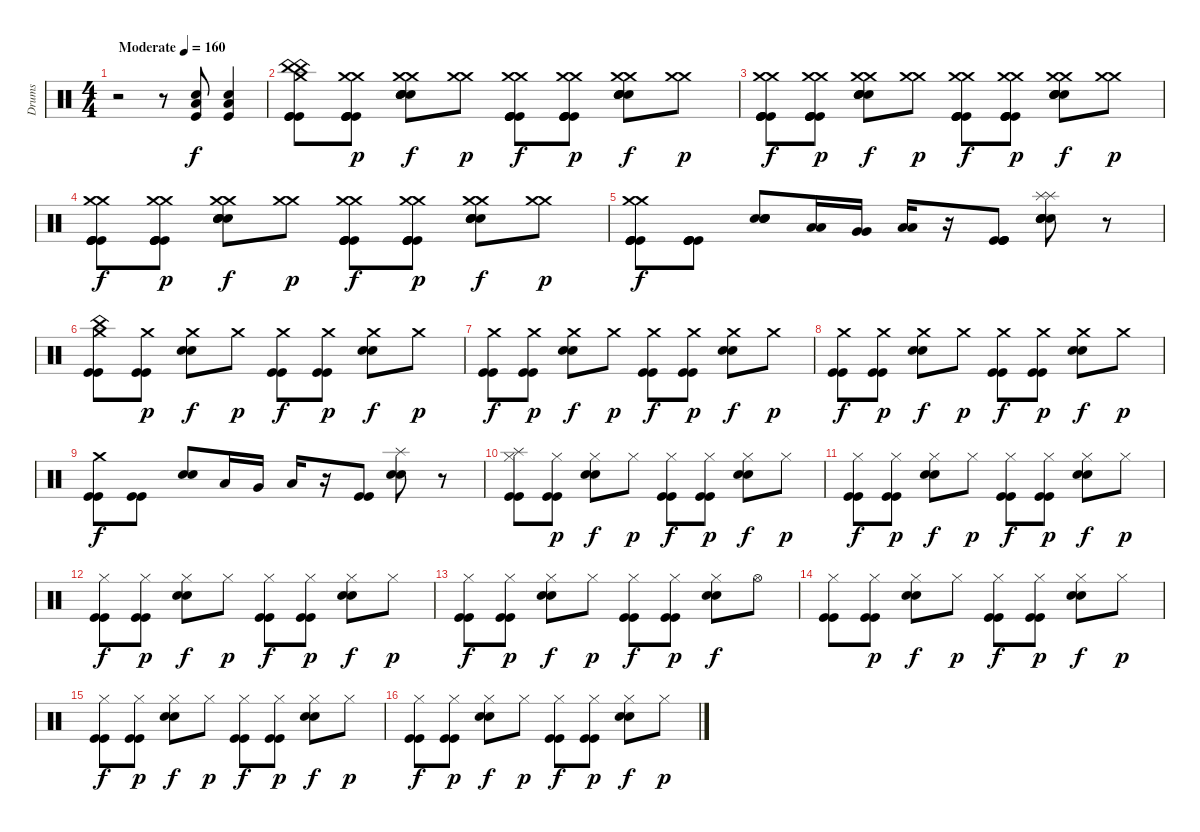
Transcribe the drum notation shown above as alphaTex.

\track ("Drums" "Drums") {instrument percussion}
\staff {score}
\articulation defaults
\ts (4 4)
\tempo (160 "Moderate")
\clef neutral
\ks c
r.2{dy f} r.8 ("Kick (hit)" "Electric Snare (hit)" "Low Floor Tom (hit)").8 ("Low Floor Tom (hit)" "Electric Snare (hit)" "Kick (hit)").4 |
("Kick (hit)" "Kick (hit)" "China (hit)" "Kick (hit)" "Crash medium (hit)" "China (hit)").8 ("Kick (hit)" "Crash medium (hit)" "Crash medium (hit)" "Kick (hit)" "Kick (hit)" "Kick (hit)").8{dy p} ("Electric Snare (hit)" "Electric Snare (hit)" "Crash medium (hit)" "Crash medium (hit)" "Electric Snare (hit)" "Electric Snare (hit)").8{dy f} ("Crash medium (hit)" "Crash medium (hit)").8{dy p} ("Kick (hit)" "Kick (hit)" "Kick (hit)" "Crash medium (hit)" "Kick (hit)" "Crash medium (hit)").8{dy f} ("Kick (hit)" "Crash medium (hit)" "Crash medium (hit)" "Kick (hit)" "Kick (hit)" "Kick (hit)").8{dy p} ("Electric Snare (hit)" "Electric Snare (hit)" "Crash medium (hit)" "Crash medium (hit)" "Electric Snare (hit)" "Electric Snare (hit)").8{dy f} ("Crash medium (hit)" "Crash medium (hit)").8{dy p} |
("Kick (hit)" "Kick (hit)" "Kick (hit)" "Crash medium (hit)" "Crash medium (hit)" "Kick (hit)").8{dy f} ("Crash medium (hit)" "Kick (hit)" "Kick (hit)" "Crash medium (hit)" "Kick (hit)" "Kick (hit)").8{dy p} ("Electric Snare (hit)" "Electric Snare (hit)" "Crash medium (hit)" "Crash medium (hit)" "Electric Snare (hit)" "Electric Snare (hit)").8{dy f} ("Crash medium (hit)" "Crash medium (hit)").8{dy p} ("Kick (hit)" "Kick (hit)" "Crash medium (hit)" "Kick (hit)" "Kick (hit)" "Crash medium (hit)").8{dy f} ("Crash medium (hit)" "Kick (hit)" "Kick (hit)" "Crash medium (hit)" "Kick (hit)" "Kick (hit)").8{dy p} ("Electric Snare (hit)" "Electric Snare (hit)" "Crash medium (hit)" "Crash medium (hit)" "Electric Snare (hit)" "Electric Snare (hit)").8{dy f} ("Crash medium (hit)" "Crash medium (hit)").8{dy p} |
("Kick (hit)" "Kick (hit)" "Crash medium (hit)" "Kick (hit)" "Kick (hit)" "Crash medium (hit)").8{dy f} ("Kick (hit)" "Crash medium (hit)" "Crash medium (hit)" "Kick (hit)" "Kick (hit)" "Kick (hit)").8{dy p} ("Electric Snare (hit)" "Electric Snare (hit)" "Crash medium (hit)" "Crash medium (hit)" "Electric Snare (hit)" "Electric Snare (hit)").8{dy f} ("Crash medium (hit)" "Crash medium (hit)").8{dy p} ("Kick (hit)" "Kick (hit)" "Kick (hit)" "Crash medium (hit)" "Crash medium (hit)" "Kick (hit)").8{dy f} ("Kick (hit)" "Crash medium (hit)" "Crash medium (hit)" "Kick (hit)" "Kick (hit)" "Kick (hit)").8{dy p} ("Electric Snare (hit)" "Electric Snare (hit)" "Crash medium (hit)" "Crash medium (hit)" "Electric Snare (hit)" "Electric Snare (hit)").8{dy f} ("Crash medium (hit)" "Crash medium (hit)").8{dy p} |
("Kick (hit)" "Kick (hit)" "Kick (hit)" "Crash medium (hit)" "Kick (hit)" "Crash medium (hit)").8{dy f} ("Kick (hit)" "Kick (hit)" "Kick (hit)" "Kick (hit)").8 ("Electric Snare (hit)" "Electric Snare (hit)" "Electric Snare (hit)" "Electric Snare (hit)").8 ("Low Tom (hit)" "Low Tom (hit)").16 ("Very Low Tom (hit)" "Very Low Tom (hit)").16 ("Low Floor Tom (hit)" "Low Floor Tom (hit)").16 r.16 ("Kick (hit)" "Kick (hit)" "Kick (hit)" "Kick (hit)").8 ("Electric Snare (hit)" "Electric Snare (hit)" "Splash (hit)" "Splash (hit)" "Electric Snare (hit)" "Electric Snare (hit)").8 r.8 |
("Kick (hit)" "Kick (hit)" "Crash medium (hit)" "China (hit)").8 ("Crash medium (hit)" "Kick (hit)" "Kick (hit)").8{dy p} ("Electric Snare (hit)" "Crash medium (hit)" "Electric Snare (hit)").8{dy f} "Crash medium (hit)".8{dy p} ("Kick (hit)" "Crash medium (hit)" "Kick (hit)").8{dy f} ("Crash medium (hit)" "Kick (hit)" "Kick (hit)").8{dy p} ("Electric Snare (hit)" "Crash medium (hit)" "Electric Snare (hit)").8{dy f} "Crash medium (hit)".8{dy p} |
("Kick (hit)" "Kick (hit)" "Crash medium (hit)").8{dy f} ("Kick (hit)" "Crash medium (hit)" "Kick (hit)").8{dy p} ("Electric Snare (hit)" "Crash medium (hit)" "Electric Snare (hit)").8{dy f} "Crash medium (hit)".8{dy p} ("Kick (hit)" "Crash medium (hit)" "Kick (hit)").8{dy f} ("Kick (hit)" "Crash medium (hit)" "Kick (hit)").8{dy p} ("Electric Snare (hit)" "Crash medium (hit)" "Electric Snare (hit)").8{dy f} "Crash medium (hit)".8{dy p} |
("Kick (hit)" "Crash medium (hit)" "Kick (hit)").8{dy f} ("Crash medium (hit)" "Kick (hit)" "Kick (hit)").8{dy p} ("Electric Snare (hit)" "Crash medium (hit)" "Electric Snare (hit)").8{dy f} "Crash medium (hit)".8{dy p} ("Kick (hit)" "Kick (hit)" "Crash medium (hit)").8{dy f} ("Crash medium (hit)" "Kick (hit)" "Kick (hit)").8{dy p} ("Electric Snare (hit)" "Crash medium (hit)" "Electric Snare (hit)").8{dy f} "Crash medium (hit)".8{dy p} |
("Kick (hit)" "Crash medium (hit)" "Kick (hit)").8{dy f} ("Kick (hit)" "Kick (hit)").8 ("Electric Snare (hit)" "Electric Snare (hit)").8 "Low Tom (hit)".16 "Very Low Tom (hit)".16 "Low Floor Tom (hit)".16 r.16 ("Kick (hit)" "Kick (hit)").8 ("Electric Snare (hit)" "Splash (hit)" "Electric Snare (hit)").8 r.8 |
("Kick (hit)" "Hi-Hat (closed)" "Kick (hit)" "Splash (hit)").8 ("Kick (hit)" "Hi-Hat (closed)" "Kick (hit)").8{dy p} ("Electric Snare (hit)" "Hi-Hat (closed)" "Electric Snare (hit)").8{dy f} "Hi-Hat (closed)".8{dy p} ("Kick (hit)" "Kick (hit)" "Hi-Hat (closed)").8{dy f} ("Kick (hit)" "Hi-Hat (closed)" "Kick (hit)").8{dy p} ("Electric Snare (hit)" "Hi-Hat (closed)" "Electric Snare (hit)").8{dy f} "Hi-Hat (closed)".8{dy p} |
("Kick (hit)" "Hi-Hat (closed)" "Kick (hit)").8{dy f} ("Hi-Hat (closed)" "Kick (hit)" "Kick (hit)").8{dy p} ("Electric Snare (hit)" "Hi-Hat (closed)" "Electric Snare (hit)").8{dy f} "Hi-Hat (closed)".8{dy p} ("Kick (hit)" "Kick (hit)" "Hi-Hat (closed)").8{dy f} ("Hi-Hat (closed)" "Kick (hit)" "Kick (hit)").8{dy p} ("Electric Snare (hit)" "Hi-Hat (closed)" "Electric Snare (hit)").8{dy f} "Hi-Hat (closed)".8{dy p} |
("Kick (hit)" "Kick (hit)" "Hi-Hat (closed)").8{dy f} ("Kick (hit)" "Hi-Hat (closed)" "Kick (hit)").8{dy p} ("Electric Snare (hit)" "Hi-Hat (closed)" "Electric Snare (hit)").8{dy f} "Hi-Hat (closed)".8{dy p} ("Kick (hit)" "Hi-Hat (closed)" "Kick (hit)").8{dy f} ("Kick (hit)" "Hi-Hat (closed)" "Kick (hit)").8{dy p} ("Electric Snare (hit)" "Hi-Hat (closed)" "Electric Snare (hit)").8{dy f} "Hi-Hat (closed)".8{dy p} |
("Kick (hit)" "Kick (hit)" "Hi-Hat (closed)").8{dy f} ("Kick (hit)" "Hi-Hat (closed)" "Kick (hit)").8{dy p} ("Electric Snare (hit)" "Hi-Hat (closed)" "Electric Snare (hit)").8{dy f} "Hi-Hat (closed)".8{dy p} ("Kick (hit)" "Kick (hit)" "Hi-Hat (closed)").8{dy f} ("Hi-Hat (closed)" "Kick (hit)" "Kick (hit)").8{dy p} ("Electric Snare (hit)" "Hi-Hat (closed)" "Electric Snare (hit)").8{dy f} "Hi-Hat (open)".8 |
("Kick (hit)" "Kick (hit)" "Hi-Hat (closed)").8 ("Hi-Hat (closed)" "Kick (hit)" "Kick (hit)").8{dy p} ("Electric Snare (hit)" "Hi-Hat (closed)" "Electric Snare (hit)").8{dy f} "Hi-Hat (closed)".8{dy p} ("Kick (hit)" "Hi-Hat (closed)" "Kick (hit)").8{dy f} ("Hi-Hat (closed)" "Kick (hit)" "Kick (hit)").8{dy p} ("Electric Snare (hit)" "Hi-Hat (closed)" "Electric Snare (hit)").8{dy f} "Hi-Hat (closed)".8{dy p} |
("Kick (hit)" "Kick (hit)" "Hi-Hat (closed)").8{dy f} ("Kick (hit)" "Hi-Hat (closed)" "Kick (hit)").8{dy p} ("Electric Snare (hit)" "Hi-Hat (closed)" "Electric Snare (hit)").8{dy f} "Hi-Hat (closed)".8{dy p} ("Kick (hit)" "Hi-Hat (closed)" "Kick (hit)").8{dy f} ("Kick (hit)" "Hi-Hat (closed)" "Kick (hit)").8{dy p} ("Electric Snare (hit)" "Hi-Hat (closed)" "Electric Snare (hit)").8{dy f} "Hi-Hat (closed)".8{dy p} |
("Kick (hit)" "Hi-Hat (closed)" "Kick (hit)").8{dy f} ("Hi-Hat (closed)" "Kick (hit)" "Kick (hit)").8{dy p} ("Electric Snare (hit)" "Hi-Hat (closed)" "Electric Snare (hit)").8{dy f} "Hi-Hat (closed)".8{dy p} ("Kick (hit)" "Kick (hit)" "Hi-Hat (closed)").8{dy f} ("Kick (hit)" "Hi-Hat (closed)" "Kick (hit)").8{dy p} ("Electric Snare (hit)" "Hi-Hat (closed)" "Electric Snare (hit)").8{dy f} "Hi-Hat (closed)".8{dy p}
